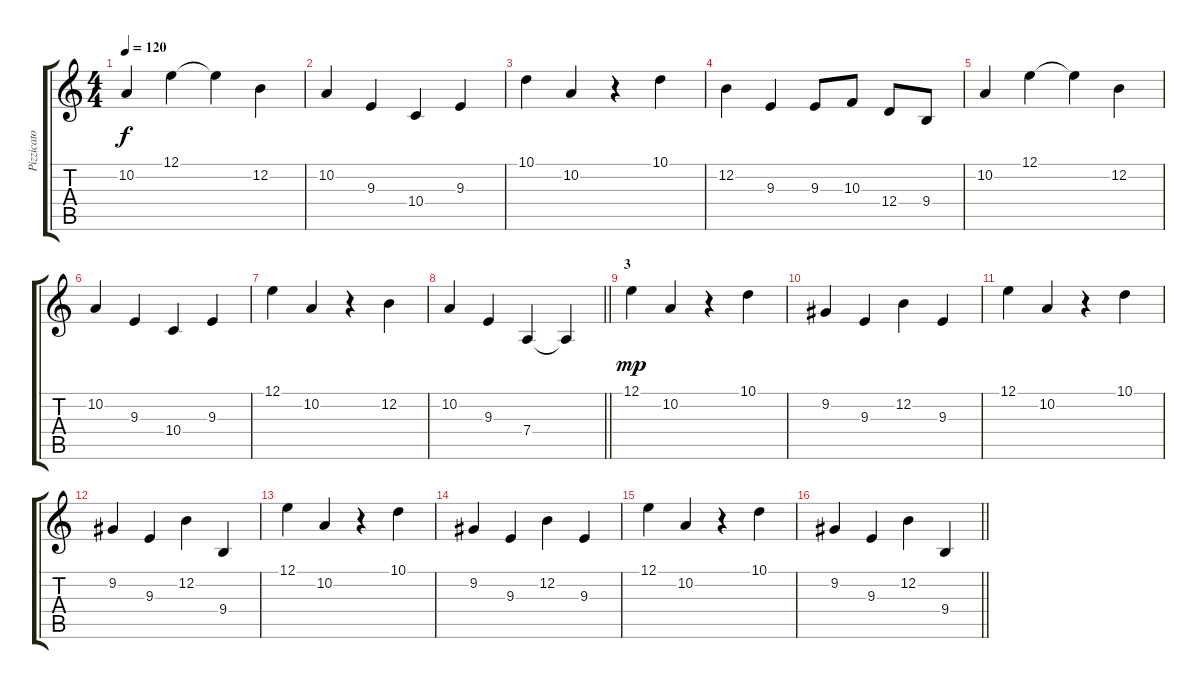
\track ("Pizzicato" "Pizzicato") {instrument pizzicatostrings}
\staff {score tabs}
\tuning (E4 B3 G3 D3 A2 E2) {hide}
\ts (4 4)
\tempo 120
\clef g2
\ks c
10.2.4{dy f} 12.1.4 12.1{t}.4 12.2.4 |
10.2.4 9.3.4 10.4.4 9.3.4 |
10.1.4 10.2.4 r.4 10.1.4 |
12.2.4 9.3.4 9.3.8 10.3.8 12.4.8 9.4.8 |
10.2.4 12.1.4 12.1{t}.4 12.2.4 |
10.2.4 9.3.4 10.4.4 9.3.4 |
12.1.4 10.2.4 r.4 12.2.4 |
\barLineRight lightlight
10.2.4 9.3.4 7.4.4 7.4{t}.4 |
\section ("" "3")
12.1.4{dy mp} 10.2.4 r.4 10.1.4 |
9.2.4 9.3.4 12.2.4 9.3.4 |
12.1.4 10.2.4 r.4 10.1.4 |
9.2.4 9.3.4 12.2.4 9.4.4 |
12.1.4 10.2.4 r.4 10.1.4 |
9.2.4 9.3.4 12.2.4 9.3.4 |
12.1.4 10.2.4 r.4 10.1.4 |
\barLineRight lightlight
9.2.4 9.3.4 12.2.4 9.4.4
